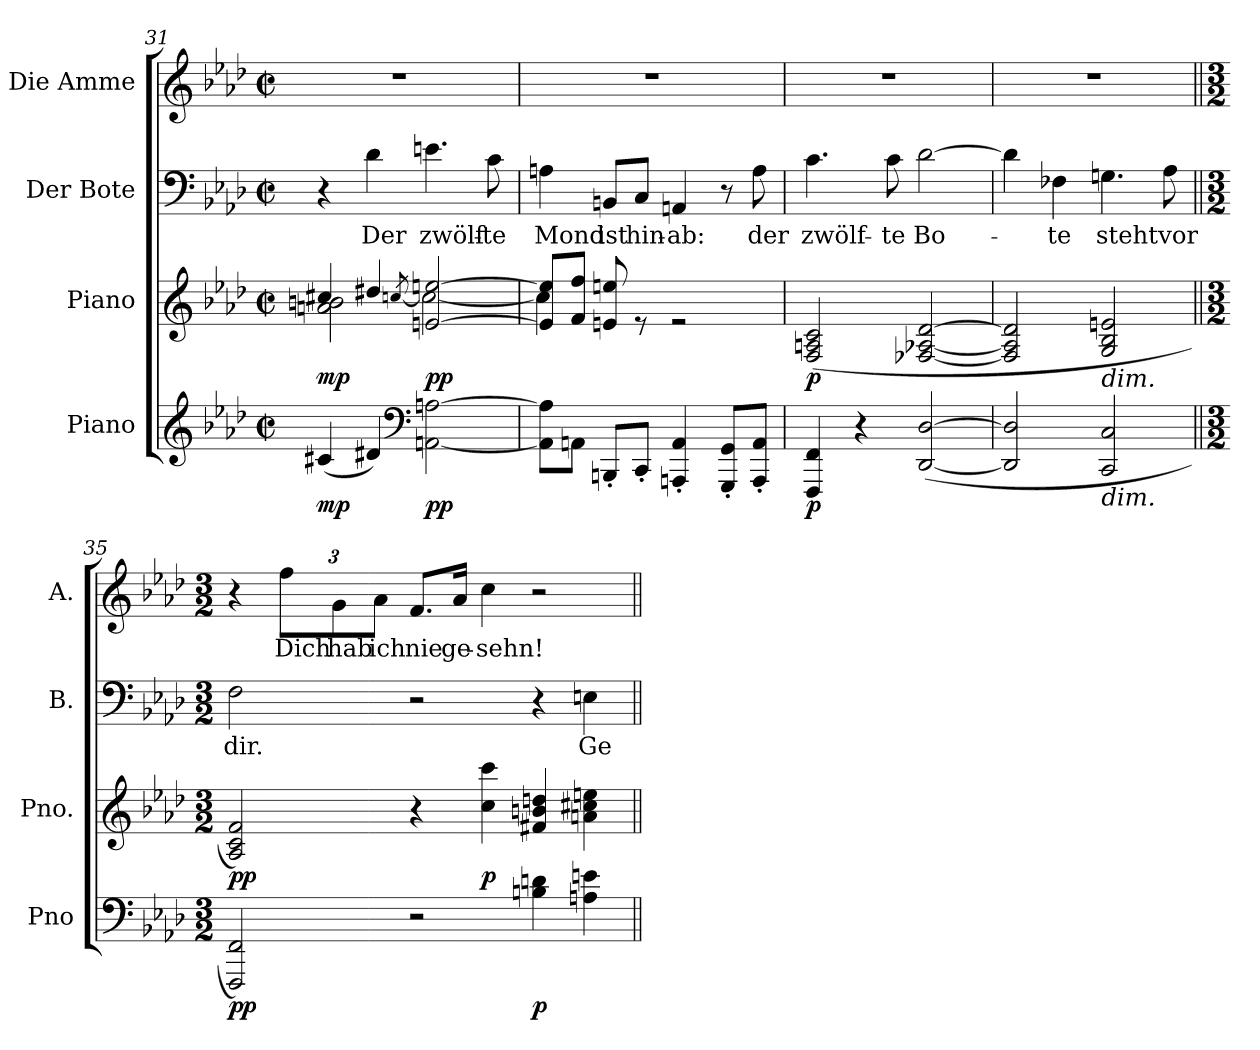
**kern	**dynam	**kern	**dynam	**kern	**text	**kern	**text
*part4	*part4	*part3	*part3	*part2	*part2	*part1	*part1
*staff4	*staff4	*staff3	*staff3	*staff2	*staff2	*staff1	*staff1
*I"Piano	*	*I"Piano	*	*I"Der Bote	*	*I"Die Amme	*
*I'Pno	*	*I'Pno.	*	*I'B.	*	*I'A.	*
*clefG2	*	*clefG2	*	*clefF4	*	*clefG2	*
*k[b-e-a-d-]	*	*k[b-e-a-d-]	*	*k[b-e-a-d-]	*	*k[b-e-a-d-]	*
*M2/2	*	*M2/2	*	*M2/2	*	*M2/2	*
*met(c|)	*	*met(c|)	*	*met(c|)	*	*met(c|)	*
=31	=31	=31	=31	=31	=31	=31	=31
*	*	*^	*	*	*	*	*
!	!LO:DY:b	!	!	!LO:DY:b	!	!	!	!
(<4c#X/	mp	4cc#X/	2an\ 2bn\	mp	4r	.	1r	.
!	!	!	!	!	!	!LO:LY:b	!	!
4d#X/)	.	4dd#X/	.	.	4d-\	Der	.	.
*clefF4	*	*	*	*	*	*	*	*
.	.	.	[8qccn/	.	.	.	.	.
!	!LO:DY:b	!	!	!LO:DY:b	!	!LO:LY:b	!	!
[2AAn\ [2An\	pp	[2en/ [2een/	2cc\_	pp	4.en\	zwölf-	.	.
!	!	!	!	!	!	!LO:LY:b	!	!
.	.	.	.	.	8c\	-te	.	.
=32	=32	=32	=32	=32	=32	=32	=32	=32
!	!	!	!	!	!	!LO:LY:b	!	!
8AA\] 8A\]L	.	8e/] 8ee/]L	4cc\]	.	4An\	Mond	1r	.
8AAn\J	.	8f/ 8ff/J	.	.	.	.	.	.
!	!	!	!	!	!	!LO:LY:b	!	!
8BBBn'/L	.	8en/ 8een/	2.ryy	.	8BBn/L	ist	.	.
!	!	!	!	!	!	!LO:LY:b	!	!
8CC'/J	.	8re	.	.	8C/J	hin-	.	.
!	!	!	!	!	!	!LO:LY:b	!	!
4AAAn/' 4AA/'	.	2re	.	.	4AAn/	-ab:	.	.
8GGG/' 8GG/'L	.	.	.	.	8r	.	.	.
!	!	!	!	!	!	!LO:LY:b	!	!
8AAA/' 8AA/'J	.	.	.	.	8A\	der	.	.
*	*	*v	*v	*	*	*	*	*
!!LO:LB:g=z
=33	=33	=33	=33	=33	=33	=33	=33
!	!LO:DY:b	!	!LO:DY:b	!	!LO:LY:b	!	!
4FFF/ 4FF/	p	(>2F/ 2An/ 2c/	p	4.c\	zwölf-	1r	.
4r	.	.	.	.	.	.	.
!	!	!	!	!	!LO:LY:b	!	!
.	.	.	.	8c\	-te	.	.
!	!	!	!	!	!LO:LY:b	!	!
(<[2DD-/ [2D-/	.	[2F-X/ [2A-X/ [2d-/	.	[2d-\	Bo-	.	.
=34	=34	=34	=34	=34	=34	=34	=34
2DD-/] 2D-/]	.	2F-/] 2A-/] 2d-/]	.	4d-\]	.	1r	.
!	!	!	!	!	!LO:LY:b	!	!
.	.	.	.	4F-X\	-te	.	.
!	!	!LO:TX:b:i:t=dim.	!	!	!	!	!
!LO:TX:b:i:t=dim.	!	!	!	!	!	!	!
!	!	!	!	!	!LO:LY:b	!	!
2CC/ 2C/	.	2G/ 2B-/ 2en/	.	4.Gn\	steht	.	.
!	!	!	!	!	!LO:LY:b	!	!
.	.	.	.	8A-\	vor	.	.
=35||	=35||	=35||	=35||	=35||	=35||	=35||	=35||
*M3/2	*	*M3/2	*	*M3/2	*	*M3/2	*
!	!LO:DY:b	!	!LO:DY:b	!	!LO:LY:b	!	!
2FFF/ 2FF/)	pp	2A-/ 2c/ 2f/)	pp	2F\	dir.	4r	.
!	!	!	!	!	!	!	!LO:LY:b
.	.	.	.	.	.	12ff\L	Dich
!	!	!	!	!	!	!	!LO:LY:b
.	.	.	.	.	.	12g\	hab
!	!	!	!	!	!	!	!LO:LY:b
.	.	.	.	.	.	12a-\J	ich
!	!	!	!	!	!	!	!LO:LY:b
2r	.	4r	.	2r	.	8.f/L	nie
!	!	!	!	!	!	!	!LO:LY:b
.	.	.	.	.	.	16a-/Jk	ge-
!	!	!	!LO:DY:b	!	!	!	!LO:LY:b
.	.	4cc\ 4ccc\	p	.	.	4cc\	-sehn!
!	!LO:DY:b	!	!	!	!	!	!
4Bn\ 4dn\	p	4f#X/ 4bn/ 4ddn/	.	4r	.	2r	.
!	!	!	!	!	!LO:LY:b	!	!
4An\ 4en\	.	4an\ 4cc#X\ 4een\	.	4En\	Ge-	.	.
=||	=||	=||	=||	=||	=||	=||	=||
*-	*-	*-	*-	*-	*-	*-	*-
